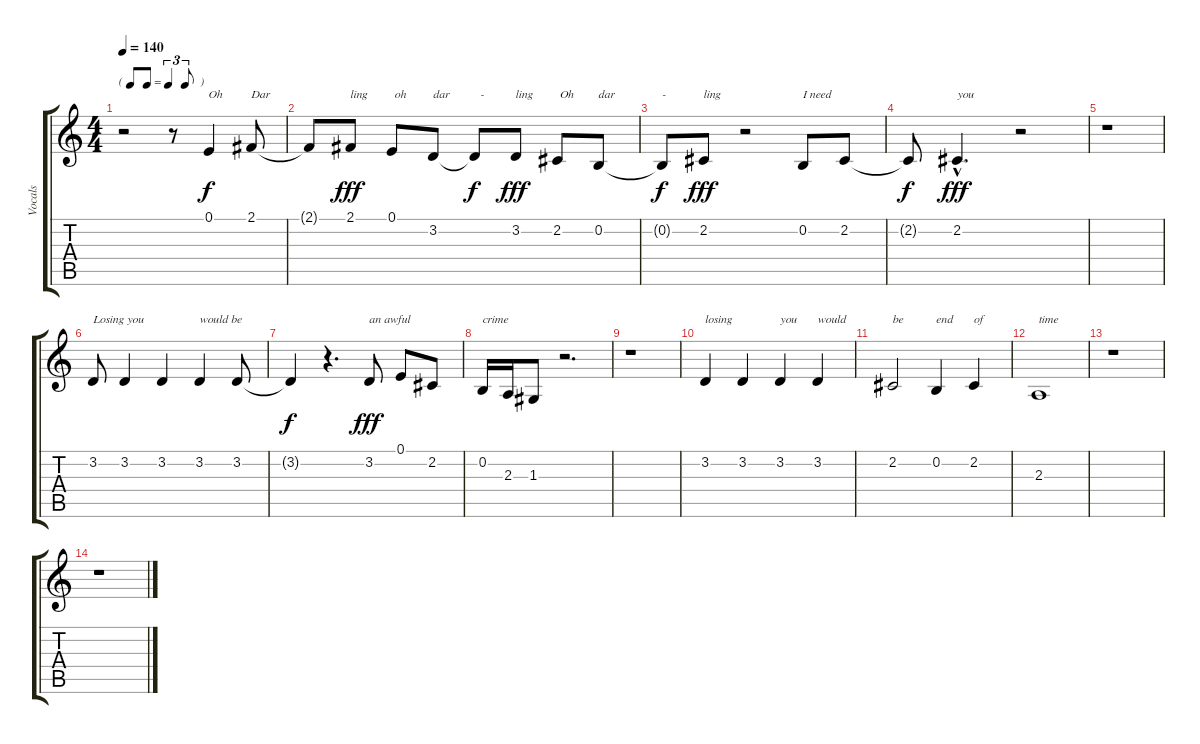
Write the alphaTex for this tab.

\track ("Vocals" "Vocals") {instrument lead2sawtooth}
\staff {score tabs}
\tuning (E4 B3 G3 D3 A2 E2) {hide}
\ts (4 4)
\tf triplet8th
\tempo 140
\clef g2
\ks c
r.2{dy fff} r.8 0.1.4{txt "Oh" dy f} 2.1.8{txt "Dar"} |
2.1{t}.8 2.1.8{txt "ling" dy fff} 0.1.8{txt " oh"} 3.2.8{txt "dar"} 3.2{t}.8{txt "  -" dy f} 3.2.8{txt "ling" dy fff} 2.2.8{txt " Oh"} 0.2.8{txt "dar"} |
0.2{t}.8{txt "-" dy f} 2.2.8{txt "ling" dy fff} r.2 0.2.8{txt "I need"} 2.2.8 |
2.2{t}.8{dy f} 2.2{hac}.4{d txt "you" dy fff} r.2 |
r.1 |
3.2.8{txt "Losing you"} 3.2.4 3.2.4 3.2.4{txt "would be"} 3.2.8 |
3.2{t}.4{dy f} r.4{d} 3.2.8{txt "an awful" dy fff} 0.1.8 2.2.8 |
0.2.16{txt "crime"} 2.3.16 1.3.8 r.2{d} |
r.1 |
3.2.4{txt "losing"} 3.2.4 3.2.4{txt "you"} 3.2.4{txt "would"} |
2.2.2{txt "be"} 0.2.4{txt "end"} 2.2.4{txt "of"} |
2.3.1{txt "time"} |
r.1 |
r.1
